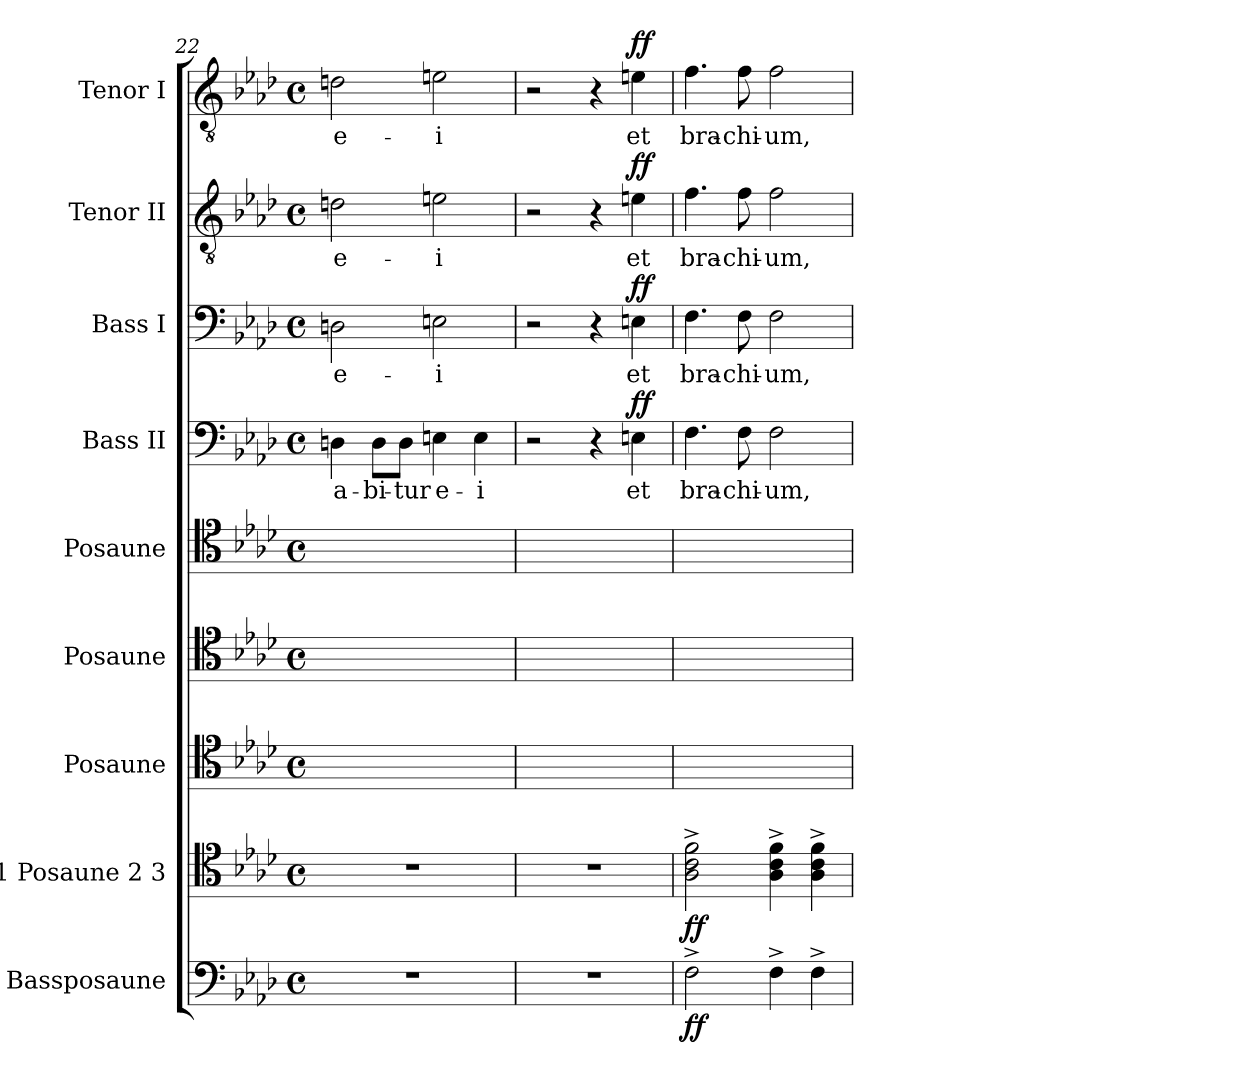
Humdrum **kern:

**kern	**dynam	**kern	**dynam	**kern	**kern	**kern	**kern	**text	**dynam	**kern	**text	**dynam	**kern	**text	**dynam	**kern	**text	**dynam
*part9	*part9	*part8	*part8	*part7	*part6	*part5	*part4	*part4	*part4	*part3	*part3	*part3	*part2	*part2	*part2	*part1	*part1	*part1
*staff9	*staff9	*staff8	*staff8	*staff7	*staff6	*staff5	*staff4	*staff4	*staff4	*staff3	*staff3	*staff3	*staff2	*staff2	*staff2	*staff1	*staff1	*staff1
*I"Bassposaune	*	*I"1 Posaune 2 3	*	*I"Posaune	*I"Posaune	*I"Posaune	*I"Bass II	*	*	*I"Bass I	*	*	*I"Tenor II	*	*	*I"Tenor I	*	*
*I'B. Pos.	*	*I'Pos.	*	*I'Pos.	*I'Pos.	*I'Pos.	*I'B.	*	*	*I'B.	*	*	*I'T.	*	*	*I'T.	*	*
*clefF4	*	*clefC4	*	*clefC4	*clefC4	*clefC4	*clefF4	*	*	*clefF4	*	*	*clefGv2	*	*	*clefGv2	*	*
*	*	*	*	*	*	*	*	*	*	*	*	*	*ITrd7c12	*	*	*ITrd7c12	*	*
*k[b-e-a-d-]	*	*k[b-e-a-d-]	*	*k[b-e-a-d-]	*k[b-e-a-d-]	*k[b-e-a-d-]	*k[b-e-a-d-]	*	*	*k[b-e-a-d-]	*	*	*k[b-e-a-d-]	*	*	*k[b-e-a-d-]	*	*
*f:	*	*f:	*	*f:	*f:	*f:	*f:	*	*	*f:	*	*	*f:	*	*	*f:	*	*
*M4/4	*	*M4/4	*	*M4/4	*M4/4	*M4/4	*M4/4	*	*	*M4/4	*	*	*M4/4	*	*	*M4/4	*	*
*met(c)	*	*met(c)	*	*met(c)	*met(c)	*met(c)	*met(c)	*	*	*met(c)	*	*	*met(c)	*	*	*met(c)	*	*
=22	=22	=22	=22	=22	=22	=22	=22	=22	=22	=22	=22	=22	=22	=22	=22	=22	=22	=22
!	!	!	!	!	!	!	!	!LO:LY:b:color=#000000	!	!	!	!	!	!	!	!	!	!
!	!	!	!	!	!	!	!	!	!	!	!LO:LY:b:color=#000000	!	!	!	!	!	!	!
!	!	!	!	!	!	!	!	!	!	!	!	!	!	!LO:LY:b:color=#000000	!	!	!	!
!	!	!	!	!	!	!	!	!	!	!	!	!	!	!	!	!	!LO:LY:b:color=#000000	!
1r	.	1r	.	1ryy	1ryy	1ryy	4Dni\	-a-	.	2Dni\	e-	.	2Dni\	e-	.	2Dni\	e-	.
!	!	!	!	!	!	!	!	!LO:LY:b:color=#000000	!	!	!	!	!	!	!	!	!	!
.	.	.	.	.	.	.	8Di\L	-bi-	.	.	.	.	.	.	.	.	.	.
!	!	!	!	!	!	!	!	!LO:LY:b:color=#000000	!	!	!	!	!	!	!	!	!	!
.	.	.	.	.	.	.	8Di\J	-tur	.	.	.	.	.	.	.	.	.	.
!	!	!	!	!	!	!	!	!LO:LY:b:color=#000000	!	!	!	!	!	!	!	!	!	!
!	!	!	!	!	!	!	!	!	!	!	!LO:LY:b:color=#000000	!	!	!	!	!	!	!
!	!	!	!	!	!	!	!	!	!	!	!	!	!	!LO:LY:b:color=#000000	!	!	!	!
!	!	!	!	!	!	!	!	!	!	!	!	!	!	!	!	!	!LO:LY:b:color=#000000	!
.	.	.	.	.	.	.	4Eni\	e-	.	2Eni\	-i	.	2Eni\	-i	.	2Eni\	-i	.
!	!	!	!	!	!	!	!	!LO:LY:b:color=#000000	!	!	!	!	!	!	!	!	!	!
.	.	.	.	.	.	.	4Ei\	-i	.	.	.	.	.	.	.	.	.	.
=23	=23	=23	=23	=23	=23	=23	=23	=23	=23	=23	=23	=23	=23	=23	=23	=23	=23	=23
1r	.	1r	.	1ryy	1ryy	1ryy	2r	.	.	2r	.	.	2r	.	.	2r	.	.
.	.	.	.	.	.	.	4r	.	.	4r	.	.	4r	.	.	4r	.	.
!	!	!	!	!	!	!	!	!LO:LY:b:color=#000000	!	!	!	!	!	!	!	!	!	!
!	!	!	!	!	!	!	!	!	!	!	!LO:LY:b:color=#000000	!	!	!	!	!	!	!
!	!	!	!	!	!	!	!	!	!	!	!	!	!	!LO:LY:b:color=#000000	!	!	!	!
!	!	!	!	!	!	!	!	!	!	!	!	!	!	!	!	!	!LO:LY:b:color=#000000	!
.	.	.	.	.	.	.	4Eni\	et	ff	4Eni\	et	ff	4Eni\	et	ff	4Eni\	et	ff
=24	=24	=24	=24	=24	=24	=24	=24	=24	=24	=24	=24	=24	=24	=24	=24	=24	=24	=24
!	!	!	!	!	!	!	!	!LO:LY:b:color=#000000	!	!	!	!	!	!	!	!	!	!
!	!	!	!	!	!	!	!	!	!	!	!LO:LY:b:color=#000000	!	!	!	!	!	!	!
!	!	!	!	!	!	!	!	!	!	!	!	!	!	!LO:LY:b:color=#000000	!	!	!	!
!	!	!	!	!	!	!	!	!	!	!	!	!	!	!	!	!	!LO:LY:b:color=#000000	!
2F^i\	ff	2A-i\^ 2ci^ 2fi^	ff	2A-^i\yy	2c^i\yy	2f^i\yy	4.Fi\	bra-	.	4.Fi\	bra-	.	4.Fi\	bra-	.	4.Fi\	bra-	.
!	!	!	!	!	!	!	!	!LO:LY:b:color=#000000	!	!	!	!	!	!	!	!	!	!
!	!	!	!	!	!	!	!	!	!	!	!LO:LY:b:color=#000000	!	!	!	!	!	!	!
!	!	!	!	!	!	!	!	!	!	!	!	!	!	!LO:LY:b:color=#000000	!	!	!	!
!	!	!	!	!	!	!	!	!	!	!	!	!	!	!	!	!	!LO:LY:b:color=#000000	!
.	.	.	.	.	.	.	8Fi\	-chi-	.	8Fi\	-chi-	.	8Fi\	-chi-	.	8Fi\	-chi-	.
!	!	!	!	!	!	!	!	!LO:LY:b:color=#000000	!	!	!	!	!	!	!	!	!	!
!	!	!	!	!	!	!	!	!	!	!	!LO:LY:b:color=#000000	!	!	!	!	!	!	!
!	!	!	!	!	!	!	!	!	!	!	!	!	!	!LO:LY:b:color=#000000	!	!	!	!
!	!	!	!	!	!	!	!	!	!	!	!	!	!	!	!	!	!LO:LY:b:color=#000000	!
4F^i\	.	4A-i\^ 4ci^ 4fi^	.	4A-^i\yy	4c^i\yy	4f^i\yy	2Fi\	-um,	.	2Fi\	-um,	.	2Fi\	-um,	.	2Fi\	-um,	.
4F^i\	.	4A-i\^ 4ci^ 4fi^	.	4A-^i\yy	4c^i\yy	4f^i\yy	.	.	.	.	.	.	.	.	.	.	.	.
=	=	=	=	=	=	=	=	=	=	=	=	=	=	=	=	=	=	=
*-	*-	*-	*-	*-	*-	*-	*-	*-	*-	*-	*-	*-	*-	*-	*-	*-	*-	*-
